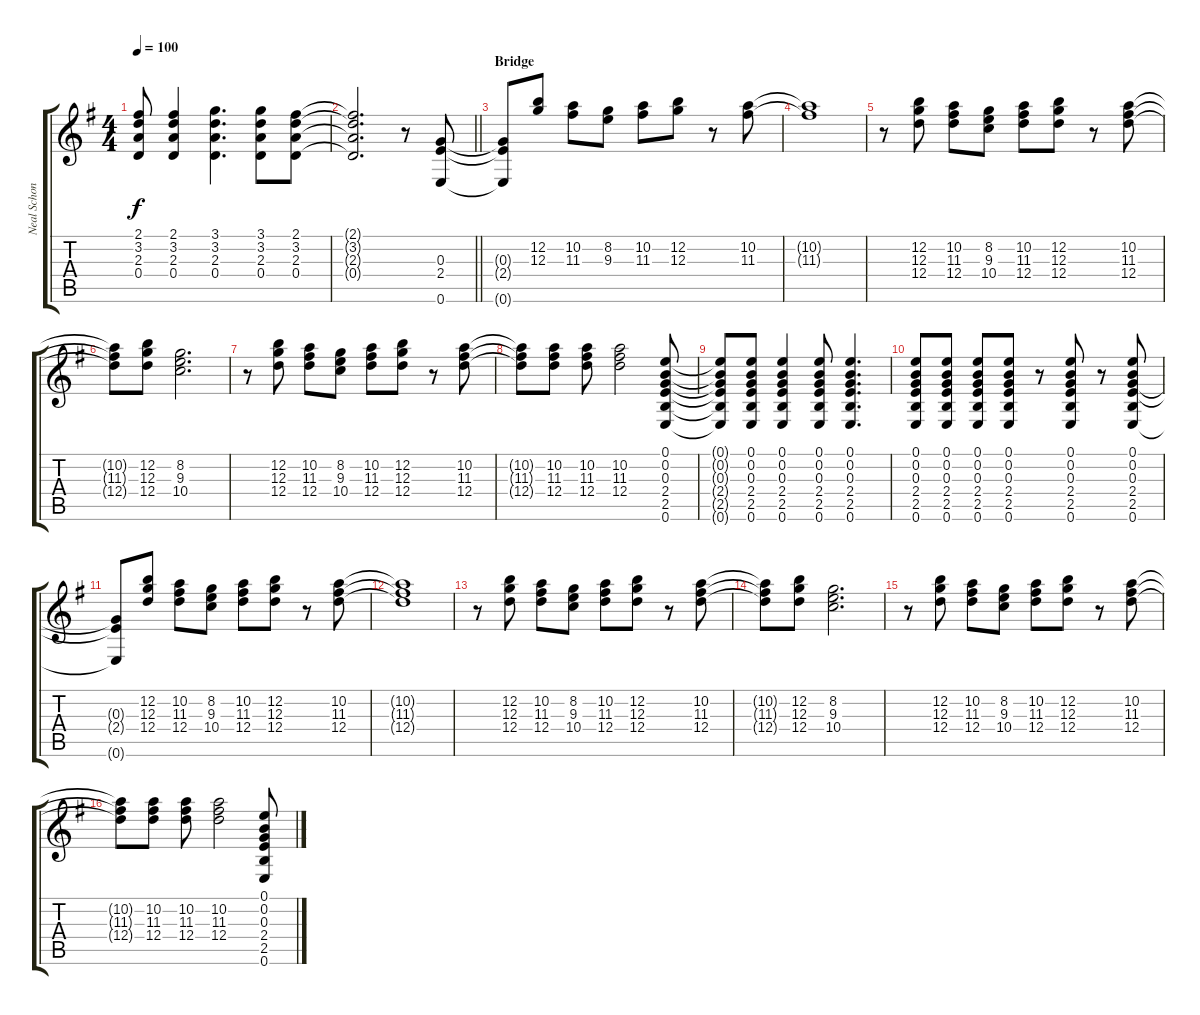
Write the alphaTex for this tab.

\track ("Neal Schon" "Neal Schon") {instrument distortionguitar}
\staff {score tabs}
\tuning (E4 B3 G3 D3 A2 E2) {hide}
\ts (4 4)
\tempo 100
\clef g2
\ks g
(2.1{t} 3.2{t} 2.3{t} 0.4{t}).8{dy f} (2.1 3.2 2.3 0.4).4 (3.1 3.2 2.3 0.4).4{d} (3.1 3.2 2.3 0.4).8 (2.1 3.2 2.3 0.4).8 |
\barLineRight lightlight
(2.1{t} 3.2{t} 2.3{t} 0.4{t}).2{d} r.8 (0.3 2.4 0.6).8 |
\section ("" "Bridge")
(0.3{t} 2.4{t} 0.6{t}).8 (12.2 12.3).8 (10.2 11.3).8 (8.2 9.3).8 (10.2 11.3).8 (12.2 12.3).8 r.8 (10.2 11.3).8 |
(10.2{t} 11.3{t}).1 |
r.8 (12.2 12.3 12.4).8 (10.2 11.3 12.4).8 (8.2 9.3 10.4).8 (10.2 11.3 12.4).8 (12.2 12.3 12.4).8 r.8 (10.2 11.3 12.4).8 |
(10.2{t} 11.3{t} 12.4{t}).8 (12.2 12.3 12.4).8 (8.2 9.3 10.4).2{d} |
r.8 (12.2 12.3 12.4).8 (10.2 11.3 12.4).8 (8.2 9.3 10.4).8 (10.2 11.3 12.4).8 (12.2 12.3 12.4).8 r.8 (10.2 11.3 12.4).8 |
(10.2{t} 11.3{t} 12.4{t}).8 (10.2 11.3 12.4).8 (10.2 11.3 12.4).8 (10.2 11.3 12.4).2 (0.1 0.2 0.3 2.4 2.5 0.6).8 |
(0.1{t} 0.2{t} 0.3{t} 2.4{t} 2.5{t} 0.6{t}).8 (0.1 0.2 0.3 2.4 2.5 0.6).8 (0.1 0.2 0.3 2.4 2.5 0.6).4 (0.1 0.2 0.3 2.4 2.5 0.6).8 (0.1 0.2 0.3 2.4 2.5 0.6).4{d} |
(0.1 0.2 0.3 2.4 2.5 0.6).8 (0.1 0.2 0.3 2.4 2.5 0.6).8 (0.1 0.2 0.3 2.4 2.5 0.6).8 (0.1 0.2 0.3 2.4 2.5 0.6).8 r.8 (0.1 0.2 0.3 2.4 2.5 0.6).8 r.8 (0.1 0.2 0.3 2.4 2.5 0.6).8 |
(0.3{t} 2.4{t} 0.6{t}).8 (12.2 12.3 12.4).8 (10.2 11.3 12.4).8 (8.2 9.3 10.4).8 (10.2 11.3 12.4).8 (12.2 12.3 12.4).8 r.8 (10.2 11.3 12.4).8 |
(10.2{t} 11.3{t} 12.4{t}).1 |
r.8 (12.2 12.3 12.4).8 (10.2 11.3 12.4).8 (8.2 9.3 10.4).8 (10.2 11.3 12.4).8 (12.2 12.3 12.4).8 r.8 (10.2 11.3 12.4).8 |
(10.2{t} 11.3{t} 12.4{t}).8 (12.2 12.3 12.4).8 (8.2 9.3 10.4).2{d} |
r.8 (12.2 12.3 12.4).8 (10.2 11.3 12.4).8 (8.2 9.3 10.4).8 (10.2 11.3 12.4).8 (12.2 12.3 12.4).8 r.8 (10.2 11.3 12.4).8 |
(10.2{t} 11.3{t} 12.4{t}).8 (10.2 11.3 12.4).8 (10.2 11.3 12.4).8 (10.2 11.3 12.4).2 (0.1 0.2 0.3 2.4 2.5 0.6).8
